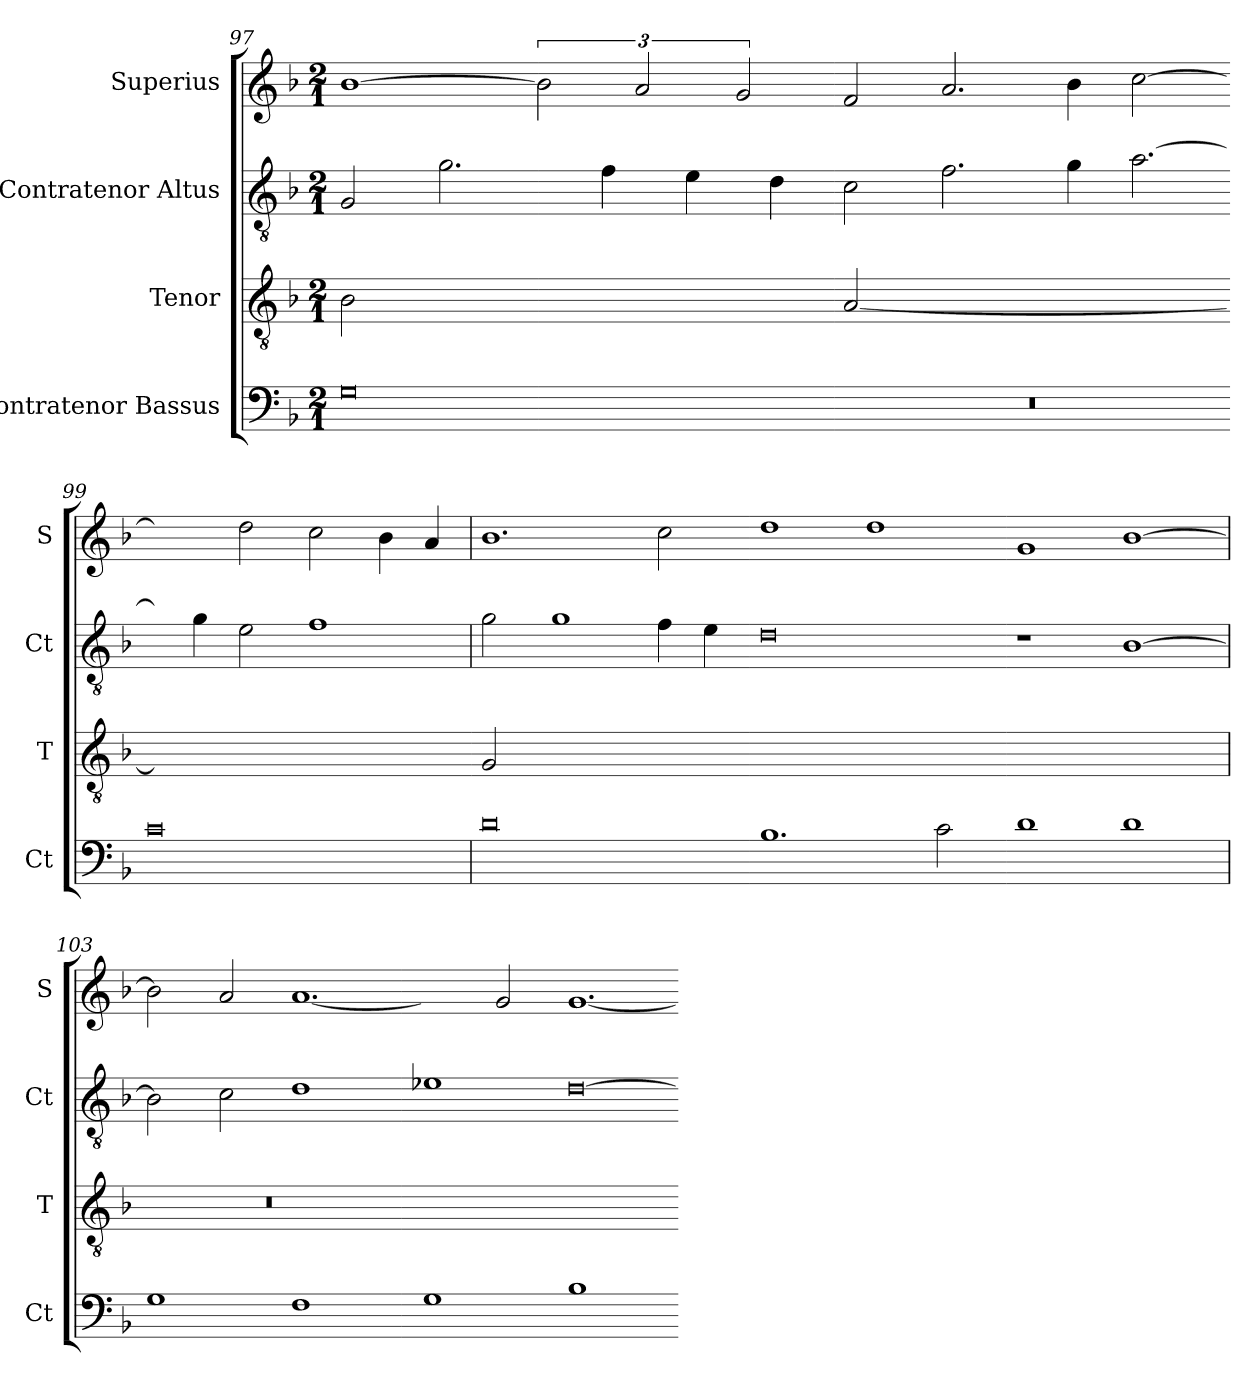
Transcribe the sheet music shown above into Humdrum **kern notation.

**kern	**kern	**kern	**kern
*part4	*part3	*part2	*part1
*staff4	*staff3	*staff2	*staff1
*I"Contratenor Bassus	*I"Tenor	*I"Contratenor Altus	*I"Superius
*I'Ct	*I'T	*I'Ct	*I'S
*clefF4	*clefGv2	*clefGv2	*clefG2
*k[b-]	*k[b-]	*k[b-]	*k[b-]
*M2/1	*M2/1	*M2/1	*M2/1
=97	=97	=97	=97
!	!LO:N:vis=2	!	!
0G	0B-	2G/	[1b-
.	.	2.g\	.
.	.	.	3b-\]
.	.	4f\	.
.	.	.	3a/
.	.	4e\	.
.	.	.	3g/
.	.	4d\	.
=98-	=98-	=98-	=98-
!	!LO:N:vis=2	!	!
0r	[0A	2c\	2f/
.	.	2.f\	2.a/
.	.	4g\	4b-\
!	!	!LO:N:vis=2.	!
.	.	[2a\	[2cc\
=99-	=99-	=99-	=99-
!	!LO:N:vis=2	!	!
0c	0Ayy]	4a\yy]	2cc\yy]
.	.	4g\	.
.	.	2e\	2dd\
.	.	1f	2cc\
.	.	.	4b-\
.	.	.	4a/
=100	=100-	=100	=100
!	!LO:N:vis=2	!	!
0d	[y0G	2g\	1.b-
.	.	1g	.
.	.	4f\	2cc\
.	.	4e\	.
=101-	=101-	=101-	=101-
!	!LO:N:vis=2	!	!
1.B-	0Gyy_	0d	1dd
.	.	.	1dd
2c\	.	.	.
=102-	=102-	=102-	=102-
!	!LO:N:vis=2	!	!
1d	0Gyy]	1r	1g
1d	.	[1B-	[1b-
=103	=103	=103	=103
!	!LO:N:vis=2	!	!
1G	0r	2B-\]	2b-\]
.	.	2c\	2a/
!	!	!	!LO:N:vis=1.
1F	.	1d	[1a
=104-	=104-	=104-	=104-
!	!LO:N:vis=2	!	!
1G	0ryy	1e-X	2a/yy]
.	.	.	2g/
!	!	!LO:N:vis=0	!LO:N:vis=1.
1B-	.	[1d	[1g
=-	=-	=-	=-
*-	*-	*-	*-
